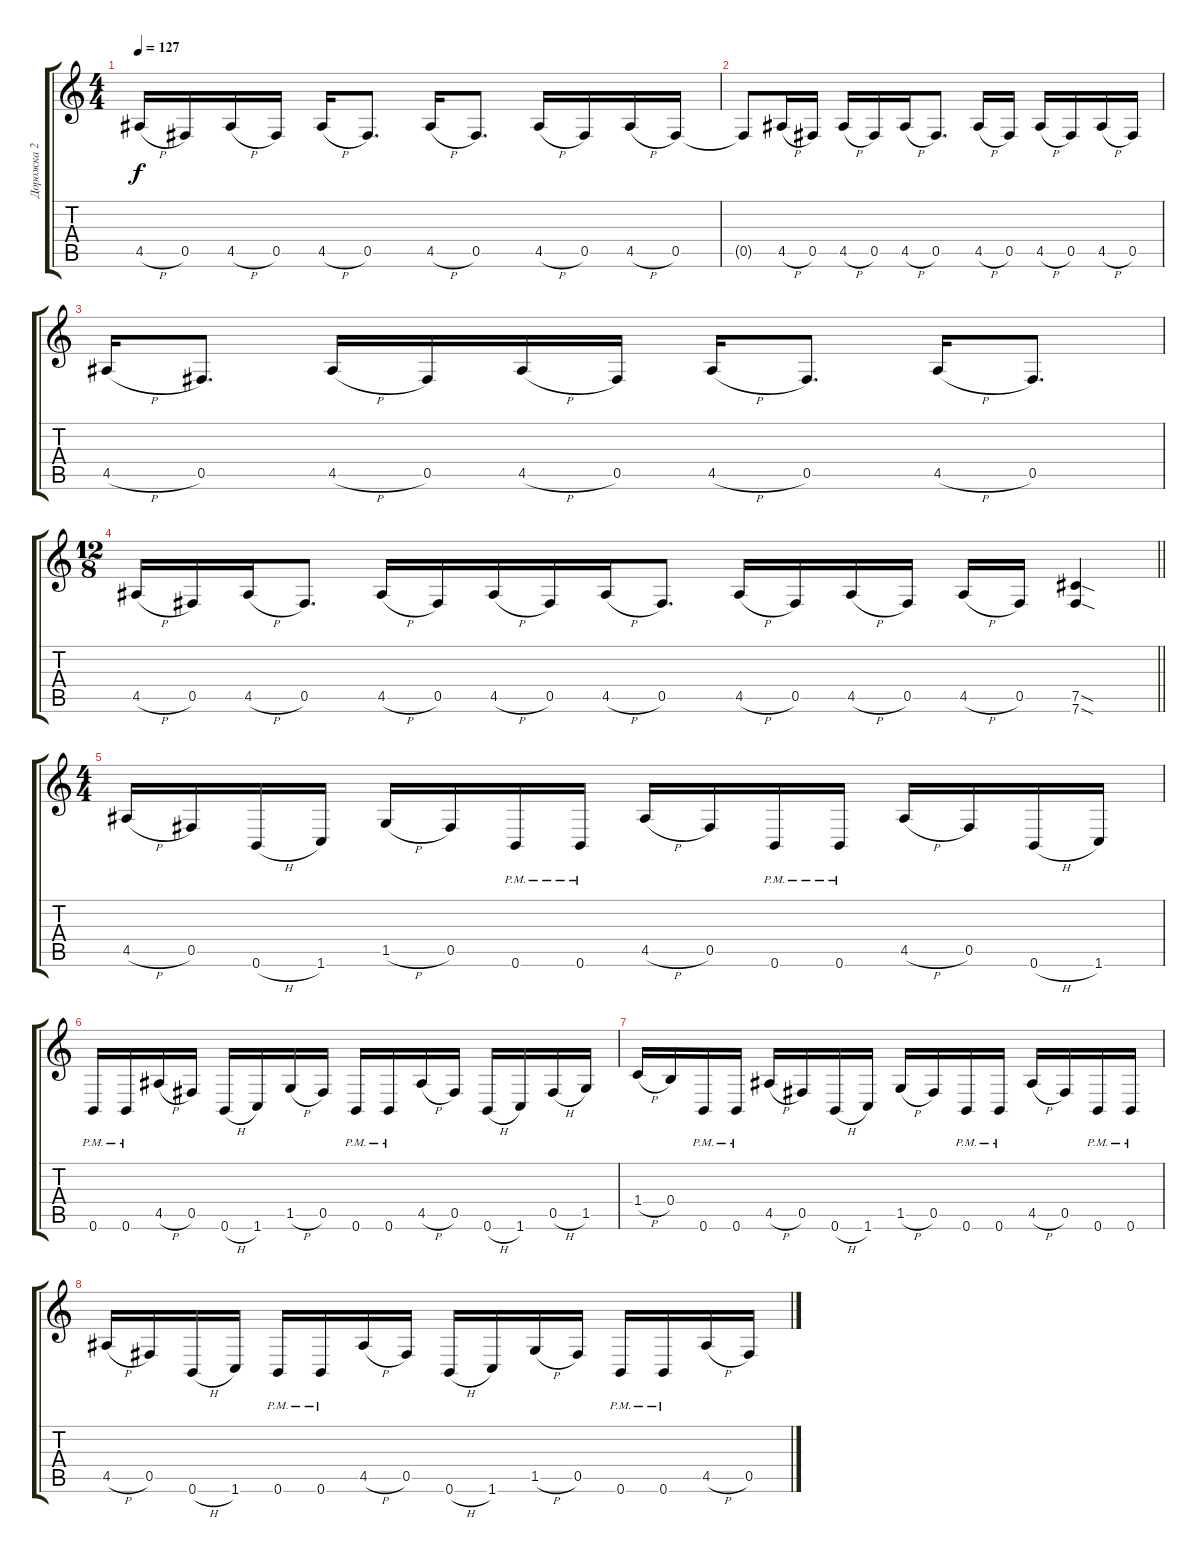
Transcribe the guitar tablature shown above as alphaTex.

\track ("Дорожка 2" "Дорожка 2") {instrument distortionguitar}
\staff {score tabs}
\tuning (Db4 Ab3 E3 B2 Gb2 B1) {hide}
\ts (4 4)
\section ("" "")
\tempo 127
\clef g2
\ks c
4.5{h}.16{dy f} 0.5.16 4.5{h}.16 0.5.16 4.5{h}.16 0.5.8{d} 4.5{h}.16 0.5.8{d} 4.5{h}.16 0.5.16 4.5{h}.16 0.5.16 |
0.5{t}.8 4.5{h}.16 0.5.16 4.5{h}.16 0.5.16 4.5{h}.16 0.5.8{d} 4.5{h}.16 0.5.16 4.5{h}.16 0.5.16 4.5{h}.16 0.5.16 |
4.5{h}.16 0.5.8{d} 4.5{h}.16 0.5.16 4.5{h}.16 0.5.16 4.5{h}.16 0.5.8{d} 4.5{h}.16 0.5.8{d} |
\ts (12 8)
\barLineRight lightlight
4.5{h}.16 0.5.16 4.5{h}.16 0.5.8{d} 4.5{h}.16 0.5.16 4.5{h}.16 0.5.16 4.5{h}.16 0.5.8{d} 4.5{h}.16 0.5.16 4.5{h}.16 0.5.16 4.5{h}.16 0.5.16 (7.5{sod} 7.6{sod}).4 |
\ts (4 4)
\section ("" "")
4.5{h}.16 0.5.16 0.6{h}.16 1.6.16 1.5{h}.16 0.5.16 0.6{pm}.16 0.6{pm}.16 4.5{h}.16 0.5.16 0.6{pm}.16 0.6{pm}.16 4.5{h}.16 0.5.16 0.6{h}.16 1.6.16 |
0.6{pm}.16 0.6{pm}.16 4.5{h}.16 0.5.16 0.6{h}.16 1.6.16 1.5{h}.16 0.5.16 0.6{pm}.16 0.6{pm}.16 4.5{h}.16 0.5.16 0.6{h}.16 1.6.16 0.5{h}.16 1.5.16 |
1.4{h}.16 0.4.16 0.6{pm}.16 0.6{pm}.16 4.5{h}.16 0.5.16 0.6{h}.16 1.6.16 1.5{h}.16 0.5.16 0.6{pm}.16 0.6{pm}.16 4.5{h}.16 0.5.16 0.6{pm}.16 0.6{pm}.16 |
4.5{h}.16 0.5.16 0.6{h}.16 1.6.16 0.6{pm}.16 0.6{pm}.16 4.5{h}.16 0.5.16 0.6{h}.16 1.6.16 1.5{h}.16 0.5.16 0.6{pm}.16 0.6{pm}.16 4.5{h}.16 0.5.16
